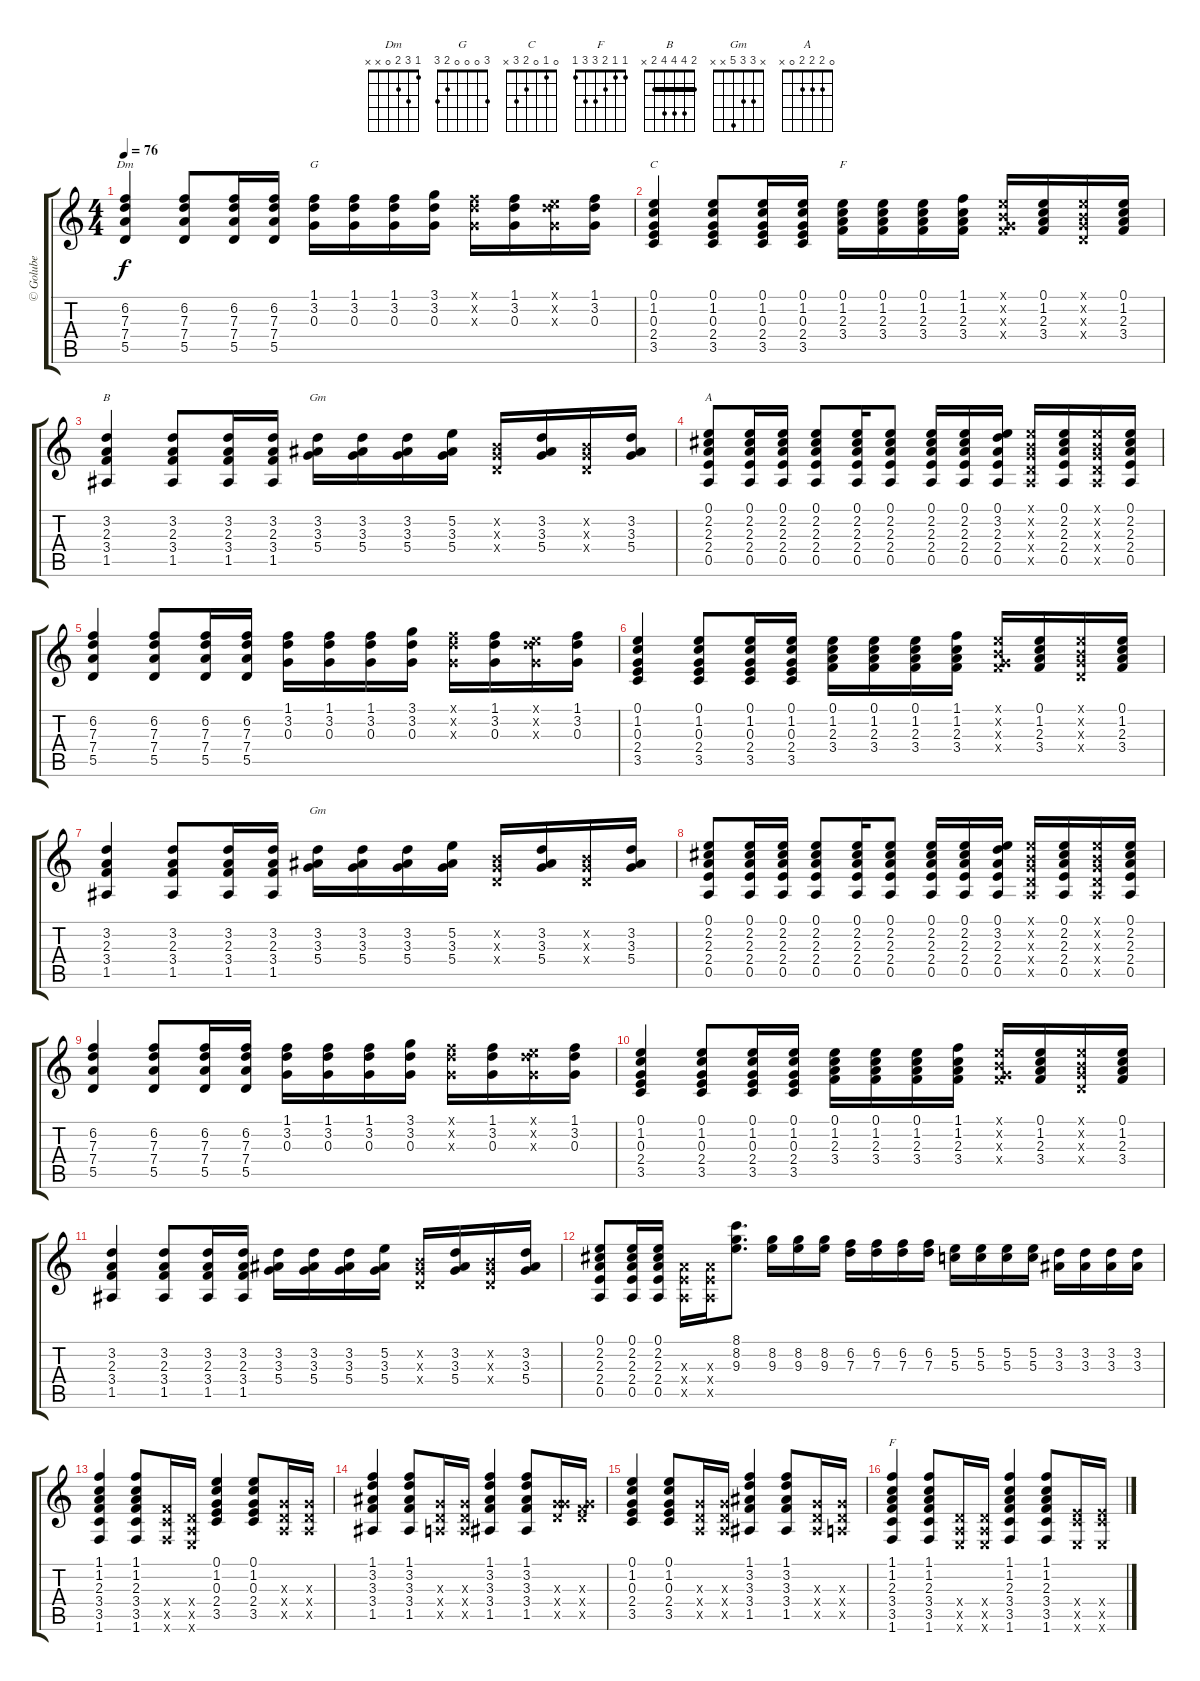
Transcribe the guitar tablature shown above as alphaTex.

\track ("  © Golubev Vlad " "  © Golube") {instrument electricguitarjazz}
\staff {score tabs}
\tuning (E4 B3 G3 D3 A2 E2) {hide}
\chord ("Dm" 1 3 2 0 x x)
\chord ("G" 3 0 0 0 2 3)
\chord ("C" 0 1 0 2 3 x)
\chord ("F" 1 1 2 3 3 1) {barre 1}
\chord ("B" 2 4 4 4 2 x) {barre 2}
\chord ("Gm" 3 3 0 0 1 3) {barre 3}
\chord ("A" 0 2 2 2 0 x)
\chord ("Gm" x 3 3 5 x x)
\chord ("F" 1 1 2 3 3 1)
\ts (4 4)
\tempo 76
\clef g2
\ks c
(6.2 7.3 7.4 5.5).4{ch "Dm" dy f instrument electricguitarjazz} (6.2 7.3 7.4 5.5).8 (6.2 7.3 7.4 5.5).16 (6.2 7.3 7.4 5.5).16 (1.1 3.2 0.3).16{ch "G"} (1.1 3.2 0.3).16 (1.1 3.2 0.3).16 (3.1 3.2 0.3).16 (1.1{x} 3.2{x} 0.3{x}).16 (1.1 3.2 0.3).16 (0.1{x} 3.2{x} 0.3{x}).16 (1.1 3.2 0.3).16 |
(0.1 1.2 0.3 2.4 3.5).4{ch "C"} (0.1 1.2 0.3 2.4 3.5).8 (0.1 1.2 0.3 2.4 3.5).16 (0.1 1.2 0.3 2.4 3.5).16 (0.1 1.2 2.3 3.4).16{ch "F"} (0.1 1.2 2.3 3.4).16 (0.1 1.2 2.3 3.4).16 (1.1 1.2 2.3 3.4).16 (0.1{x} 0.2{x} 0.3{x} 3.4{x}).16 (0.1 1.2 2.3 3.4).16 (0.1{x} 0.2{x} 0.3{x} 0.4{x}).16 (0.1 1.2 2.3 3.4).16 |
(3.2 2.3 3.4 1.5).4{ch "B"} (3.2 2.3 3.4 1.5).8 (3.2 2.3 3.4 1.5).16 (3.2 2.3 3.4 1.5).16 (3.2 3.3 5.4).16{ch "Gm"} (3.2 3.3 5.4).16 (3.2 3.3 5.4).16 (5.2 3.3 5.4).16 (0.2{x} 0.3{x} 0.4{x}).16 (3.2 3.3 5.4).16 (0.2{x} 0.3{x} 0.4{x}).16 (3.2 3.3 5.4).16 |
(0.1 2.2 2.3 2.4 0.5).8{ch "A"} (0.1 2.2 2.3 2.4 0.5).16 (0.1 2.2 2.3 2.4 0.5).16 (0.1 2.2 2.3 2.4 0.5).8 (0.1 2.2 2.3 2.4 0.5).16 (0.1 2.2 2.3 2.4 0.5).8 (0.1 2.2 2.3 2.4 0.5).16 (0.1 2.2 2.3 2.4 0.5).16 (0.1 3.2 2.3 2.4 0.5).16 (0.1{x} 0.2{x} 0.3{x} 0.4{x} 0.5{x}).16 (0.1 2.2 2.3 2.4 0.5).16 (0.1{x} 0.2{x} 0.3{x} 0.4{x} 0.5{x}).16 (0.1 2.2 2.3 2.4 0.5).16 |
(6.2 7.3 7.4 5.5).4 (6.2 7.3 7.4 5.5).8 (6.2 7.3 7.4 5.5).16 (6.2 7.3 7.4 5.5).16 (1.1 3.2 0.3).16 (1.1 3.2 0.3).16 (1.1 3.2 0.3).16 (3.1 3.2 0.3).16 (1.1{x} 3.2{x} 0.3{x}).16 (1.1 3.2 0.3).16 (0.1{x} 3.2{x} 0.3{x}).16 (1.1 3.2 0.3).16 |
(0.1 1.2 0.3 2.4 3.5).4 (0.1 1.2 0.3 2.4 3.5).8 (0.1 1.2 0.3 2.4 3.5).16 (0.1 1.2 0.3 2.4 3.5).16 (0.1 1.2 2.3 3.4).16 (0.1 1.2 2.3 3.4).16 (0.1 1.2 2.3 3.4).16 (1.1 1.2 2.3 3.4).16 (0.1{x} 0.2{x} 0.3{x} 3.4{x}).16 (0.1 1.2 2.3 3.4).16 (0.1{x} 0.2{x} 0.3{x} 0.4{x}).16 (0.1 1.2 2.3 3.4).16 |
(3.2 2.3 3.4 1.5).4 (3.2 2.3 3.4 1.5).8 (3.2 2.3 3.4 1.5).16 (3.2 2.3 3.4 1.5).16 (3.2 3.3 5.4).16{ch "Gm"} (3.2 3.3 5.4).16 (3.2 3.3 5.4).16 (5.2 3.3 5.4).16 (0.2{x} 0.3{x} 0.4{x}).16 (3.2 3.3 5.4).16 (0.2{x} 0.3{x} 0.4{x}).16 (3.2 3.3 5.4).16 |
(0.1 2.2 2.3 2.4 0.5).8 (0.1 2.2 2.3 2.4 0.5).16 (0.1 2.2 2.3 2.4 0.5).16 (0.1 2.2 2.3 2.4 0.5).8 (0.1 2.2 2.3 2.4 0.5).16 (0.1 2.2 2.3 2.4 0.5).8 (0.1 2.2 2.3 2.4 0.5).16 (0.1 2.2 2.3 2.4 0.5).16 (0.1 3.2 2.3 2.4 0.5).16 (0.1{x} 0.2{x} 0.3{x} 0.4{x} 0.5{x}).16 (0.1 2.2 2.3 2.4 0.5).16 (0.1{x} 0.2{x} 0.3{x} 0.4{x} 0.5{x}).16 (0.1 2.2 2.3 2.4 0.5).16 |
(6.2 7.3 7.4 5.5).4 (6.2 7.3 7.4 5.5).8 (6.2 7.3 7.4 5.5).16 (6.2 7.3 7.4 5.5).16 (1.1 3.2 0.3).16 (1.1 3.2 0.3).16 (1.1 3.2 0.3).16 (3.1 3.2 0.3).16 (1.1{x} 3.2{x} 0.3{x}).16 (1.1 3.2 0.3).16 (0.1{x} 3.2{x} 0.3{x}).16 (1.1 3.2 0.3).16 |
(0.1 1.2 0.3 2.4 3.5).4 (0.1 1.2 0.3 2.4 3.5).8 (0.1 1.2 0.3 2.4 3.5).16 (0.1 1.2 0.3 2.4 3.5).16 (0.1 1.2 2.3 3.4).16 (0.1 1.2 2.3 3.4).16 (0.1 1.2 2.3 3.4).16 (1.1 1.2 2.3 3.4).16 (0.1{x} 0.2{x} 0.3{x} 3.4{x}).16 (0.1 1.2 2.3 3.4).16 (0.1{x} 0.2{x} 0.3{x} 0.4{x}).16 (0.1 1.2 2.3 3.4).16 |
(3.2 2.3 3.4 1.5).4 (3.2 2.3 3.4 1.5).8 (3.2 2.3 3.4 1.5).16 (3.2 2.3 3.4 1.5).16 (3.2 3.3 5.4).16 (3.2 3.3 5.4).16 (3.2 3.3 5.4).16 (5.2 3.3 5.4).16 (0.2{x} 0.3{x} 0.4{x}).16 (3.2 3.3 5.4).16 (0.2{x} 0.3{x} 0.4{x}).16 (3.2 3.3 5.4).16 |
(0.1 2.2 2.3 2.4 0.5).8 (0.1 2.2 2.3 2.4 0.5).16 (0.1 2.2 2.3 2.4 0.5).16 (2.3{x} 2.4{x} 0.5{x}).16 (2.3{x} 2.4{x} 0.5{x}).16 (8.1 8.2 9.3).8{d} (8.2 9.3).16 (8.2 9.3).16 (8.2 9.3).16 (6.2 7.3).16 (6.2 7.3).16 (6.2 7.3).16 (6.2 7.3).16 (5.2 5.3).16 (5.2 5.3).16 (5.2 5.3).16 (5.2 5.3).16 (3.2 3.3).16 (3.2 3.3).16 (3.2 3.3).16 (3.2 3.3).16 |
(1.1 1.2 2.3 3.4 3.5 1.6).4 (1.1 1.2 2.3 3.4 3.5 1.6).8 (3.4{x} 3.5{x} 1.6{x}).16 (0.4{x} 0.5{x} 0.6{x}).16 (0.1 1.2 0.3 2.4 3.5).4 (0.1 1.2 0.3 2.4 3.5).8 (0.3{x} 0.4{x} 0.5{x}).16 (0.3{x} 0.4{x} 0.5{x}).16 |
(1.1 3.2 3.3 3.4 1.5).4 (1.1 3.2 3.3 3.4 1.5).8 (0.3{x} 0.4{x} 0.5{x}).16 (0.3{x} 0.4{x} 0.5{x}).16 (1.1 3.2 3.3 3.4 1.5).4 (1.1 3.2 3.3 3.4 1.5).8 (0.3{x} 0.4{x} 10.5{x}).16 (0.3{x} 0.4{x} 8.5{x}).16 |
(0.1 1.2 0.3 2.4 3.5).4 (0.1 1.2 0.3 2.4 3.5).8 (0.3{x} 0.4{x} 0.5{x}).16 (0.3{x} 0.4{x} 0.5{x}).16 (1.1 3.2 3.3 3.4 1.5).4 (1.1 3.2 3.3 3.4 1.5).8 (0.3{x} 0.4{x} 1.5{x}).16 (0.3{x} 0.4{x} 0.5{x}).16 |
(1.1 1.2 2.3 3.4 3.5 1.6).4{ch "F"} (1.1 1.2 2.3 3.4 3.5 1.6).8 (0.4{x} 0.5{x} 0.6{x}).16 (0.4{x} 0.5{x} 0.6{x}).16 (1.1 1.2 2.3 3.4 3.5 1.6).4 (1.1 1.2 2.3 3.4 3.5 1.6).8 (2.4{x} 3.5{x} 0.6{x}).16 (2.4{x} 3.5{x} 0.6{x}).16
